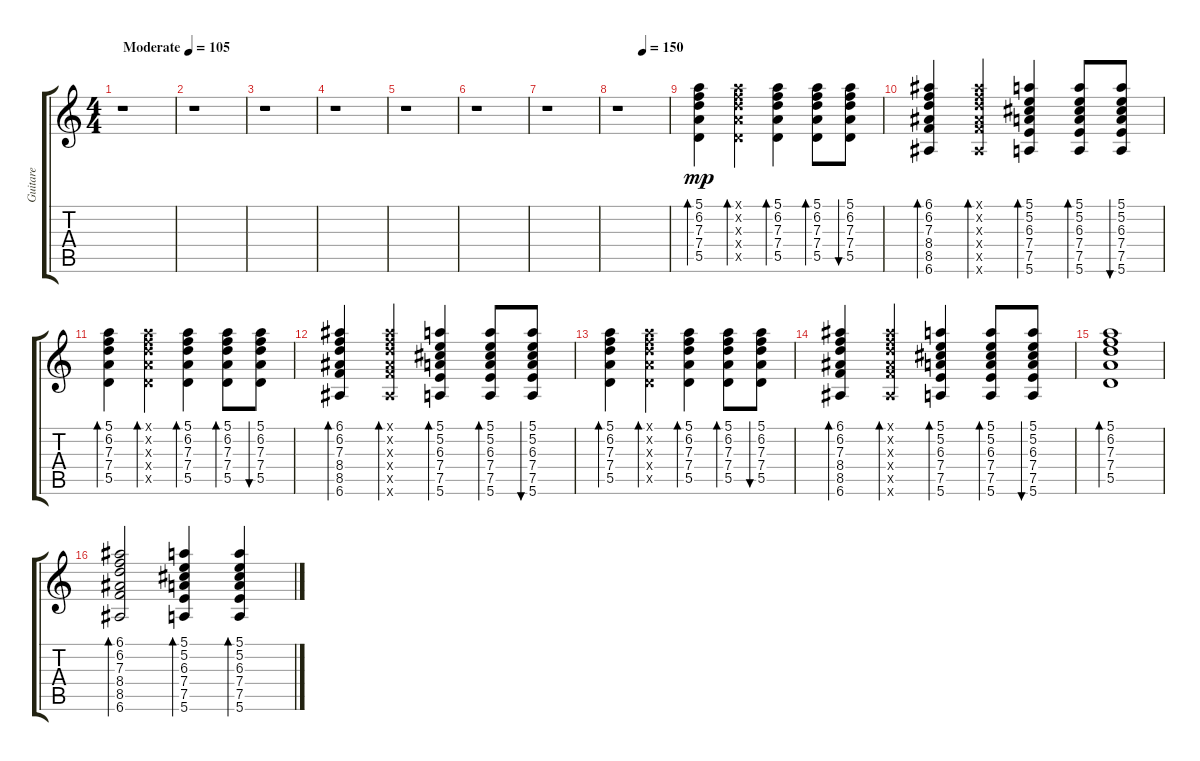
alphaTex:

\track ("Guitare" "Guitare") {instrument acousticguitarsteel}
\staff {score tabs}
\tuning (E4 B3 G3 D3 A2 E2) {hide}
\ts (4 4)
\tempo (105 "Moderate")
\clef g2
\ks c
r.1{dy mp instrument acousticguitarsteel} |
r.1 |
r.1 |
r.1 |
r.1 |
r.1 |
r.1 |
\tempo (150 0.5)
r.1 |
(5.1 6.2 7.3 7.4 5.5).4{bd 60} (5.1{x} 6.2{x} 7.3{x} 7.4{x} 5.5{x}).4{bd 60} (5.1 6.2 7.3 7.4 5.5).4{bd 60} (5.1 6.2 7.3 7.4 5.5).8{bd 60} (5.1 6.2 7.3 7.4 5.5).8{bu 60} |
(6.1 6.2 7.3 8.4 8.5 6.6).4{bd 60} (6.1{x} 6.2{x} 7.3{x} 8.4{x} 8.5{x} 6.6{x}).4{bd 60} (5.1 5.2 6.3 7.4 7.5 5.6).4{bd 60} (5.1 5.2 6.3 7.4 7.5 5.6).8{bd 60} (5.1 5.2 6.3 7.4 7.5 5.6).8{bu 60} |
(5.1 6.2 7.3 7.4 5.5).4{bd 60} (5.1{x} 6.2{x} 7.3{x} 7.4{x} 5.5{x}).4{bd 60} (5.1 6.2 7.3 7.4 5.5).4{bd 60} (5.1 6.2 7.3 7.4 5.5).8{bd 60} (5.1 6.2 7.3 7.4 5.5).8{bu 60} |
(6.1 6.2 7.3 8.4 8.5 6.6).4{bd 60} (6.1{x} 6.2{x} 7.3{x} 8.4{x} 8.5{x} 6.6{x}).4{bd 60} (5.1 5.2 6.3 7.4 7.5 5.6).4{bd 60} (5.1 5.2 6.3 7.4 7.5 5.6).8{bd 60} (5.1 5.2 6.3 7.4 7.5 5.6).8{bu 60} |
(5.1 6.2 7.3 7.4 5.5).4{bd 60} (5.1{x} 6.2{x} 7.3{x} 7.4{x} 5.5{x}).4{bd 60} (5.1 6.2 7.3 7.4 5.5).4{bd 60} (5.1 6.2 7.3 7.4 5.5).8{bd 60} (5.1 6.2 7.3 7.4 5.5).8{bu 60} |
(6.1 6.2 7.3 8.4 8.5 6.6).4{bd 60} (6.1{x} 6.2{x} 7.3{x} 8.4{x} 8.5{x} 6.6{x}).4{bd 60} (5.1 5.2 6.3 7.4 7.5 5.6).4{bd 60} (5.1 5.2 6.3 7.4 7.5 5.6).8{bd 60} (5.1 5.2 6.3 7.4 7.5 5.6).8{bu 60} |
(5.1 6.2 7.3 7.4 5.5).1{bd 60} |
(6.1 6.2 7.3 8.4 8.5 6.6).2{bd 60} (5.1 5.2 6.3 7.4 7.5 5.6).4{bd 60} (5.1 5.2 6.3 7.4 7.5 5.6).4{bd 60}
